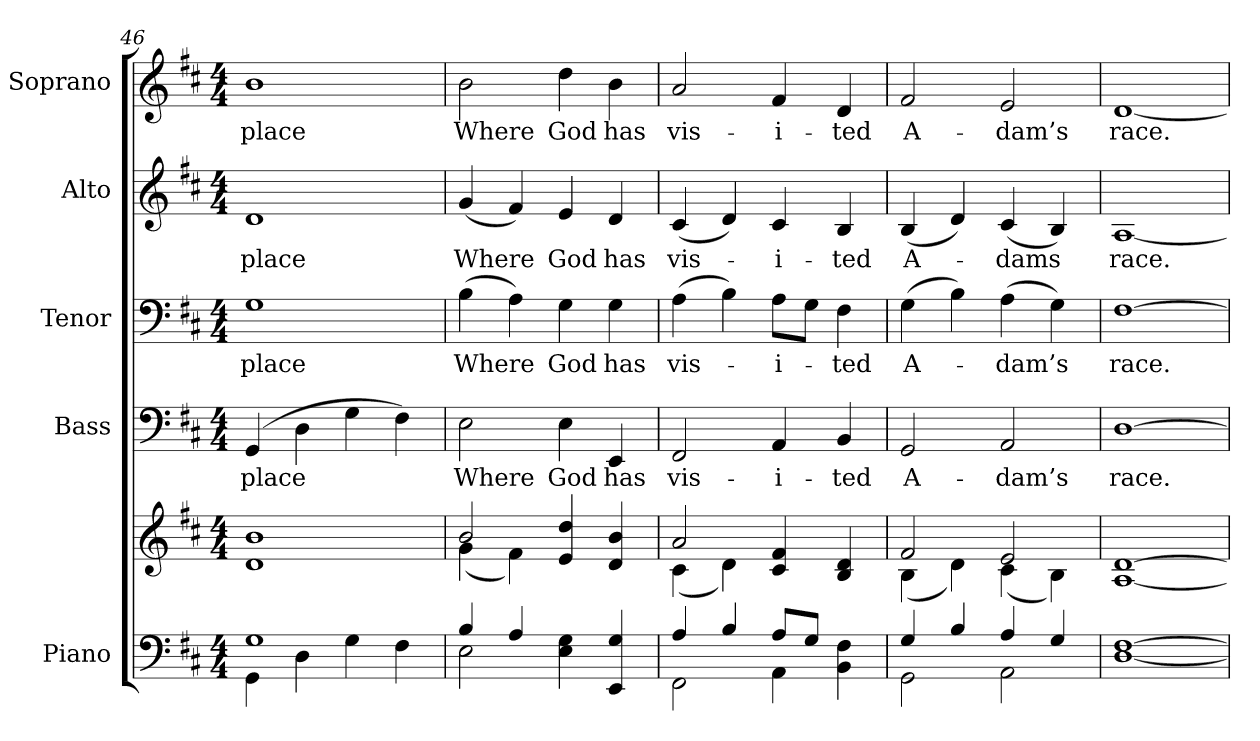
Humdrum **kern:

**kern	**kern	**kern	**text	**kern	**text	**kern	**text	**kern	**text
*part5	*part5	*part4	*part4	*part3	*part3	*part2	*part2	*part1	*part1
*staff6	*staff5	*staff4	*staff4	*staff3	*staff3	*staff2	*staff2	*staff1	*staff1
*I"Piano	*	*I"Bass	*	*I"Tenor	*	*I"Alto	*	*I"Soprano	*
*I'Pno.	*	*I'B.	*	*I'T.	*	*I'A.	*	*I'S.	*
*clefF4	*clefG2	*clefF4	*	*clefF4	*	*clefG2	*	*clefG2	*
*k[f#c#]	*k[f#c#]	*k[f#c#]	*	*k[f#c#]	*	*k[f#c#]	*	*k[f#c#]	*
*D:	*D:	*D:	*	*D:	*	*D:	*	*D:	*
*M4/4	*M4/4	*M4/4	*	*M4/4	*	*M4/4	*	*M4/4	*
=46	=46	=46	=46	=46	=46	=46	=46	=46	=46
*^	*	*	*	*	*	*	*	*	*
!	!	!	!	!LO:LY:b:color=#000000	!	!	!	!	!	!
!	!	!	!	!	!	!LO:LY:b:color=#000000	!	!	!	!
!	!	!	!	!	!	!	!	!LO:LY:b:color=#000000	!	!
!	!	!	!	!	!	!	!	!	!	!LO:LY:b:color=#000000
1Gi	4GGi\	1di 1bi	(4GGi/	place	1Gi	place	1di	place	1bi	place
.	4Di\	.	4Di\	.	.	.	.	.	.	.
.	4Gi\	.	4Gi\	.	.	.	.	.	.	.
.	4F#i\	.	4F#i\)	.	.	.	.	.	.	.
=47	=47	=47	=47	=47	=47	=47	=47	=47	=47	=47
*	*	*^	*	*	*	*	*	*	*	*
!	!	!	!	!	!LO:LY:b:color=#000000	!	!	!	!	!	!
!	!	!	!	!	!	!	!LO:LY:b:color=#000000	!	!	!	!
!	!	!	!	!	!	!	!	!	!LO:LY:b:color=#000000	!	!
!	!	!	!	!	!	!	!	!	!	!	!LO:LY:b:color=#000000
4Bi/	2Ei\	2bi/	(4gi\	2Ei\	Where	(4Bi\	Where	(4gi/	Where	2bi\	Where
4Ai/	.	.	4f#i\)	.	.	4Ai\)	.	4f#i/)	.	.	.
!	!	!	!	!	!LO:LY:b:color=#000000	!	!	!	!	!	!
!	!	!	!	!	!	!	!LO:LY:b:color=#000000	!	!	!	!
!	!	!	!	!	!	!	!	!	!LO:LY:b:color=#000000	!	!
!	!	!	!	!	!	!	!	!	!	!	!LO:LY:b:color=#000000
4Ei\ 4Gi	2ryy	4ei/ 4ddi	2ryy	4Ei\	God	4Gi\	God	4ei/	God	4ddi\	God
!	!	!	!	!	!LO:LY:b:color=#000000	!	!	!	!	!	!
!	!	!	!	!	!	!	!LO:LY:b:color=#000000	!	!	!	!
!	!	!	!	!	!	!	!	!	!LO:LY:b:color=#000000	!	!
!	!	!	!	!	!	!	!	!	!	!	!LO:LY:b:color=#000000
4EEi/ 4Gi	.	4di/ 4bi	.	4EEi/	has	4Gi\	has	4di/	has	4bi\	has
=48	=48	=48	=48	=48	=48	=48	=48	=48	=48	=48	=48
!	!	!	!	!	!LO:LY:b:color=#000000	!	!	!	!	!	!
!	!	!	!	!	!	!	!LO:LY:b:color=#000000	!	!	!	!
!	!	!	!	!	!	!	!	!	!LO:LY:b:color=#000000	!	!
!	!	!	!	!	!	!	!	!	!	!	!LO:LY:b:color=#000000
4Ai/	2FF#i\	2ai/	(4c#i\	2FF#i/	vis-	(4Ai\	vis-	(4c#i/	vis-	2ai/	vis-
4Bi/	.	.	4di\)	.	.	4Bi\)	.	4di/)	.	.	.
!	!	!	!	!	!LO:LY:b:color=#000000	!	!	!	!	!	!
!	!	!	!	!	!	!	!LO:LY:b:color=#000000	!	!	!	!
!	!	!	!	!	!	!	!	!	!LO:LY:b:color=#000000	!	!
!	!	!	!	!	!	!	!	!	!	!	!LO:LY:b:color=#000000
8Ai/L	4AAi\	4c#i/ 4f#i	2ryy	4AAi/	-i-	8Ai\L	-i-	4c#i/	-i-	4f#i/	-i-
8Gi/J	.	.	.	.	.	8Gi\J	.	.	.	.	.
!	!	!	!	!	!LO:LY:b:color=#000000	!	!	!	!	!	!
!	!	!	!	!	!	!	!LO:LY:b:color=#000000	!	!	!	!
!	!	!	!	!	!	!	!	!	!LO:LY:b:color=#000000	!	!
!	!	!	!	!	!	!	!	!	!	!	!LO:LY:b:color=#000000
4BBi\ 4F#i	4ryy	4Bi/ 4di	.	4BBi/	-ted	4F#i\	-ted	4Bi/	-ted	4di/	-ted
!!LO:PB:g=z
=49	=49	=49	=49	=49	=49	=49	=49	=49	=49	=49	=49
!	!	!	!	!	!LO:LY:b:color=#000000	!	!	!	!	!	!
!	!	!	!	!	!	!	!LO:LY:b:color=#000000	!	!	!	!
!	!	!	!	!	!	!	!	!	!LO:LY:b:color=#000000	!	!
!	!	!	!	!	!	!	!	!	!	!	!LO:LY:b:color=#000000
4Gi/	2GGi\	2f#i/	(4Bi\	2GGi/	A-	(4Gi\	A-	(4Bi/	A-	2f#i/	A-
4Bi/	.	.	4di\)	.	.	4Bi\)	.	4di/)	.	.	.
!	!	!	!	!	!LO:LY:b:color=#000000	!	!	!	!	!	!
!	!	!	!	!	!	!	!LO:LY:b:color=#000000	!	!	!	!
!	!	!	!	!	!	!	!	!	!LO:LY:b:color=#000000	!	!
!	!	!	!	!	!	!	!	!	!	!	!LO:LY:b:color=#000000
4Ai/	2AAi\	2ei/	(4c#i\	2AAi/	-dam’s	(4Ai\	-dam’s	(4c#i/	-dams	2ei/	-dam’s
4Gi/	.	.	4Bi\)	.	.	4Gi\)	.	4Bi/)	.	.	.
*v	*v	*	*	*	*	*	*	*	*	*	*
*	*v	*v	*	*	*	*	*	*	*	*
=50	=50	=50	=50	=50	=50	=50	=50	=50	=50
*	*^	*	*	*	*	*	*	*	*
!	!	!	!	!LO:LY:b:color=#000000	!	!	!	!	!	!
*	*v	*v	*	*	*	*	*	*	*	*
*	*^	*	*	*	*	*	*	*	*
!	!	!	!	!	!	!LO:LY:b:color=#000000	!	!	!	!
*	*v	*v	*	*	*	*	*	*	*	*
*	*^	*	*	*	*	*	*	*	*
!	!	!	!	!	!	!	!	!LO:LY:b:color=#000000	!	!
*	*v	*v	*	*	*	*	*	*	*	*
*	*^	*	*	*	*	*	*	*	*
!	!	!	!	!	!	!	!	!	!	!LO:LY:b:color=#000000
*	*v	*v	*	*	*	*	*	*	*	*
[<1Di [>1F#i	[<1Ai [>1di	[>1Di	race.	[>1F#i	race.	[<1Ai	race.	[<1di	race.
=	=	=	=	=	=	=	=	=	=
*-	*-	*-	*-	*-	*-	*-	*-	*-	*-
